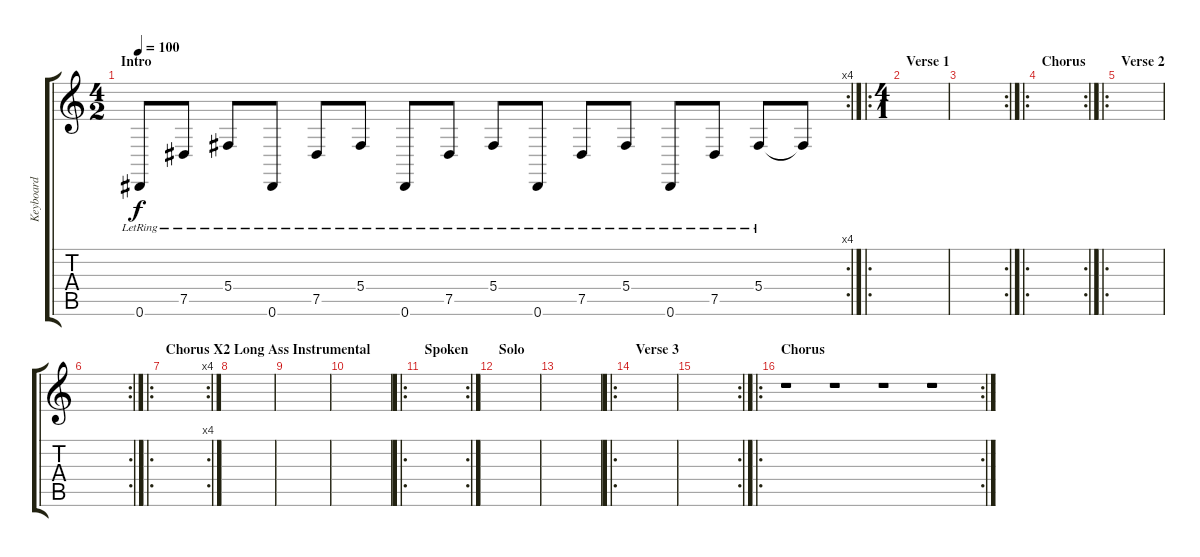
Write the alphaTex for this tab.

\track ("Keyboard" "Keyboard") {instrument acousticgrandpiano}
\staff {score tabs}
\tuning (Eb4 Bb3 Gb3 Db3 Ab2 Eb2) {hide}
\rc 4
\ts (4 2)
\section ("" "Intro")
\tempo 100
\clef g2
\ks c
0.6{lr}.8{dy f instrument acousticgrandpiano} 7.5{lr}.8 5.4{lr}.8 0.6{lr}.8 7.5{lr}.8 5.4{lr}.8 0.6{lr}.8 7.5{lr}.8 5.4{lr}.8 0.6{lr}.8 7.5{lr}.8 5.4{lr}.8 0.6{lr}.8 7.5{lr}.8 5.4{lr}.8 5.4{t}.8 |
\ro
\ts (4 1)
\section ("" "Verse 1")
|
\rc 2
|
\ro
\rc 2
\section ("" "Chorus")
|
\ro
\section ("" "Verse 2")
|
\rc 2
|
\ro
\rc 4
\section ("" "Chorus X2")
|
\section ("" "Long Ass Instrumental")
|
|
|
\ro
\rc 2
\section ("" "Spoken")
|
\section ("" "Solo")
|
|
\ro
\section ("" "Verse 3")
|
\rc 2
|
\ro
\rc 2
\section ("" "Chorus")
r.1 r.1 r.1 r.1
